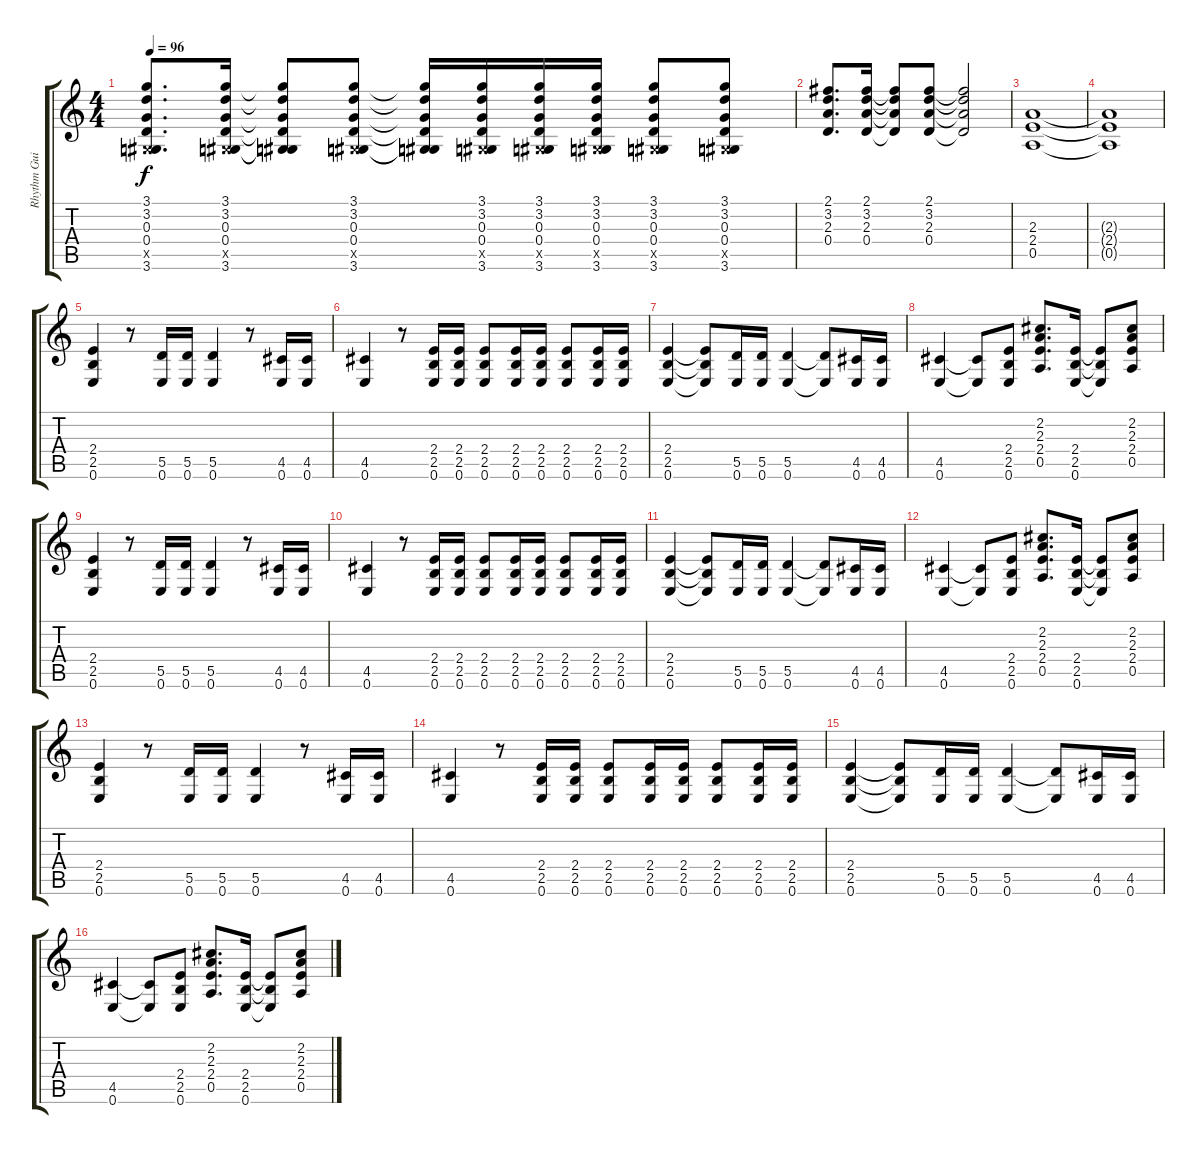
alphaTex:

\track ("Rhythm Guitar" "Rhythm Gui") {instrument overdrivenguitar}
\staff {score tabs}
\tuning (E4 B3 G3 D3 A2 E2) {hide}
\ts (4 4)
\tempo 96
\clef g2
\ks c
(3.1 3.2 0.3 0.4 -1.5{x} 3.6).8{d dy f} (3.1 3.2 0.3 0.4 -1.5{x} 3.6).16 (3.1{t} 3.2{t} 0.3{t} 0.4{t} -1.5{t} 3.6{t}).8 (3.1 3.2 0.3 0.4 -1.5{x} 3.6).8 (3.1{t} 3.2{t} 0.3{t} 0.4{t} -1.5{t} 3.6{t}).16 (3.1 3.2 0.3 0.4 -1.5{x} 3.6).16 (3.1 3.2 0.3 0.4 -1.5{x} 3.6).16 (3.1 3.2 0.3 0.4 -1.5{x} 3.6).16 (3.1 3.2 0.3 0.4 -1.5{x} 3.6).8 (3.1 3.2 0.3 0.4 -1.5{x} 3.6).8 |
(2.1 3.2 2.3 0.4).8{d} (2.1 3.2 2.3 0.4).16 (2.1{t} 3.2{t} 2.3{t} 0.4{t}).8 (2.1 3.2 2.3 0.4).8 (2.1{t} 3.2{t} 2.3{t} 0.4{t}).2 |
(2.3 2.4 0.5).1 |
(2.3{t} 2.4{t} 0.5{t}).1 |
(2.4 2.5 0.6).4 r.8 (5.5 0.6).16 (5.5 0.6).16 (5.5 0.6).4 r.8 (4.5 0.6).16 (4.5 0.6).16 |
(4.5 0.6).4 r.8 (2.4 2.5 0.6).16 (2.4 2.5 0.6).16 (2.4 2.5 0.6).8 (2.4 2.5 0.6).16 (2.4 2.5 0.6).16 (2.4 2.5 0.6).8 (2.4 2.5 0.6).16 (2.4 2.5 0.6).16 |
(2.4 2.5 0.6).4 (2.4{t} 2.5{t} 0.6{t}).8 (5.5 0.6).16 (5.5 0.6).16 (5.5 0.6).4 (5.5{t} 0.6{t}).8 (4.5 0.6).16 (4.5 0.6).16 |
(4.5 0.6).4 (4.5{t} 0.6{t}).8 (2.4 2.5 0.6).8 (2.2 2.3 2.4 0.5).8{d} (2.4 2.5 0.6).16 (2.4{t} 2.5{t} 0.6{t}).8 (2.2 2.3 2.4 0.5).8 |
(2.4 2.5 0.6).4 r.8 (5.5 0.6).16 (5.5 0.6).16 (5.5 0.6).4 r.8 (4.5 0.6).16 (4.5 0.6).16 |
(4.5 0.6).4 r.8 (2.4 2.5 0.6).16 (2.4 2.5 0.6).16 (2.4 2.5 0.6).8 (2.4 2.5 0.6).16 (2.4 2.5 0.6).16 (2.4 2.5 0.6).8 (2.4 2.5 0.6).16 (2.4 2.5 0.6).16 |
(2.4 2.5 0.6).4 (2.4{t} 2.5{t} 0.6{t}).8 (5.5 0.6).16 (5.5 0.6).16 (5.5 0.6).4 (5.5{t} 0.6{t}).8 (4.5 0.6).16 (4.5 0.6).16 |
(4.5 0.6).4 (4.5{t} 0.6{t}).8 (2.4 2.5 0.6).8 (2.2 2.3 2.4 0.5).8{d} (2.4 2.5 0.6).16 (2.4{t} 2.5{t} 0.6{t}).8 (2.2 2.3 2.4 0.5).8 |
(2.4 2.5 0.6).4 r.8 (5.5 0.6).16 (5.5 0.6).16 (5.5 0.6).4 r.8 (4.5 0.6).16 (4.5 0.6).16 |
(4.5 0.6).4 r.8 (2.4 2.5 0.6).16 (2.4 2.5 0.6).16 (2.4 2.5 0.6).8 (2.4 2.5 0.6).16 (2.4 2.5 0.6).16 (2.4 2.5 0.6).8 (2.4 2.5 0.6).16 (2.4 2.5 0.6).16 |
(2.4 2.5 0.6).4 (2.4{t} 2.5{t} 0.6{t}).8 (5.5 0.6).16 (5.5 0.6).16 (5.5 0.6).4 (5.5{t} 0.6{t}).8 (4.5 0.6).16 (4.5 0.6).16 |
(4.5 0.6).4 (4.5{t} 0.6{t}).8 (2.4 2.5 0.6).8 (2.2 2.3 2.4 0.5).8{d} (2.4 2.5 0.6).16 (2.4{t} 2.5{t} 0.6{t}).8 (2.2 2.3 2.4 0.5).8
